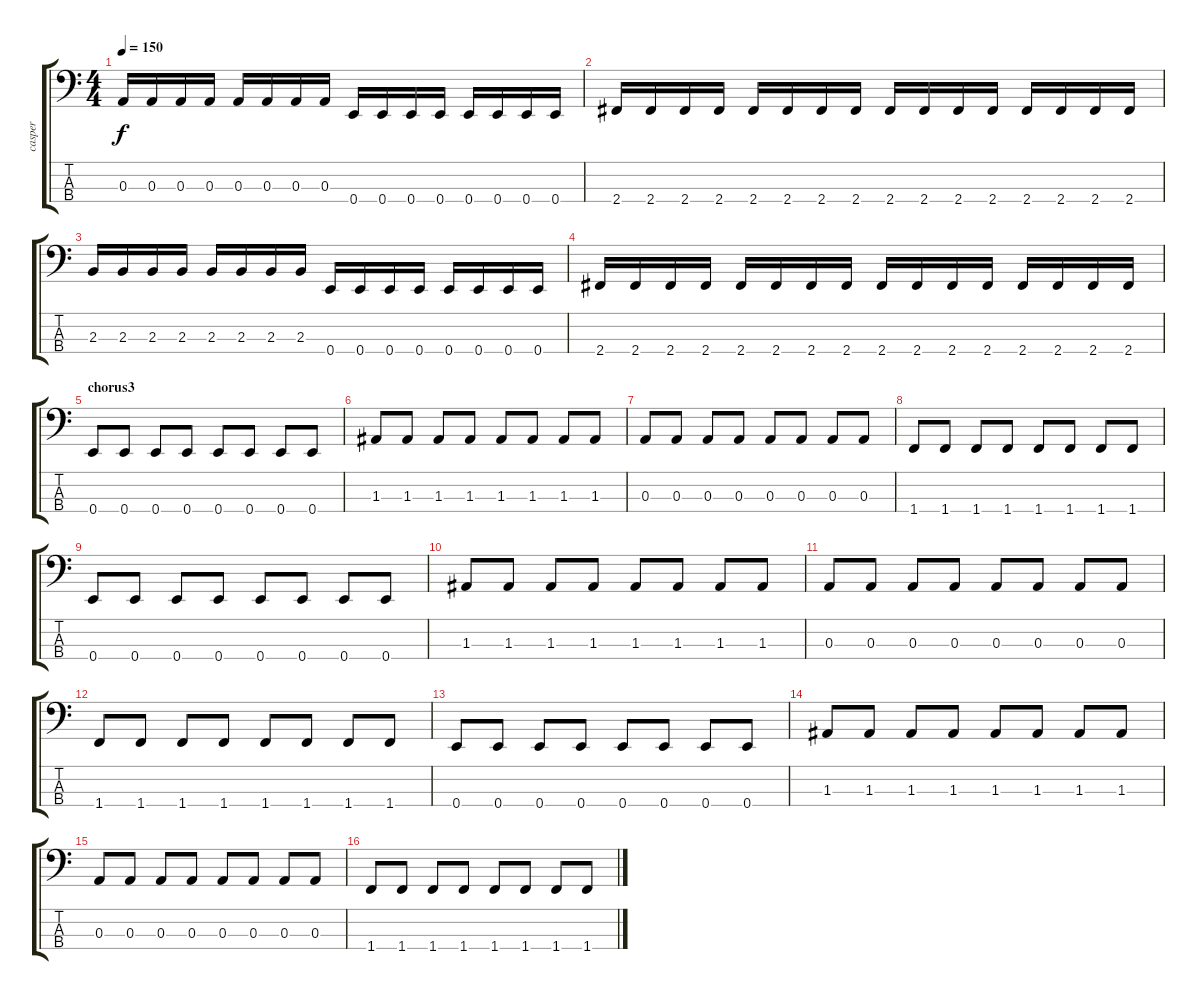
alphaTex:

\track ("casper" "casper") {instrument electricbasspick}
\staff {score tabs}
\tuning (G2 D2 A1 E1) {hide}
\ts (4 4)
\tempo 150
\clef f4
\ks c
0.3.16{dy f} 0.3.16 0.3.16 0.3.16 0.3.16 0.3.16 0.3.16 0.3.16 0.4.16 0.4.16 0.4.16 0.4.16 0.4.16 0.4.16 0.4.16 0.4.16 |
2.4.16 2.4.16 2.4.16 2.4.16 2.4.16 2.4.16 2.4.16 2.4.16 2.4.16 2.4.16 2.4.16 2.4.16 2.4.16 2.4.16 2.4.16 2.4.16 |
2.3.16 2.3.16 2.3.16 2.3.16 2.3.16 2.3.16 2.3.16 2.3.16 0.4.16 0.4.16 0.4.16 0.4.16 0.4.16 0.4.16 0.4.16 0.4.16 |
2.4.16 2.4.16 2.4.16 2.4.16 2.4.16 2.4.16 2.4.16 2.4.16 2.4.16 2.4.16 2.4.16 2.4.16 2.4.16 2.4.16 2.4.16 2.4.16 |
\section ("" "chorus3")
0.4.8 0.4.8 0.4.8 0.4.8 0.4.8 0.4.8 0.4.8 0.4.8 |
1.3.8 1.3.8 1.3.8 1.3.8 1.3.8 1.3.8 1.3.8 1.3.8 |
0.3.8 0.3.8 0.3.8 0.3.8 0.3.8 0.3.8 0.3.8 0.3.8 |
1.4.8 1.4.8 1.4.8 1.4.8 1.4.8 1.4.8 1.4.8 1.4.8 |
0.4.8 0.4.8 0.4.8 0.4.8 0.4.8 0.4.8 0.4.8 0.4.8 |
1.3.8 1.3.8 1.3.8 1.3.8 1.3.8 1.3.8 1.3.8 1.3.8 |
0.3.8 0.3.8 0.3.8 0.3.8 0.3.8 0.3.8 0.3.8 0.3.8 |
1.4.8 1.4.8 1.4.8 1.4.8 1.4.8 1.4.8 1.4.8 1.4.8 |
0.4.8 0.4.8 0.4.8 0.4.8 0.4.8 0.4.8 0.4.8 0.4.8 |
1.3.8 1.3.8 1.3.8 1.3.8 1.3.8 1.3.8 1.3.8 1.3.8 |
0.3.8 0.3.8 0.3.8 0.3.8 0.3.8 0.3.8 0.3.8 0.3.8 |
1.4.8 1.4.8 1.4.8 1.4.8 1.4.8 1.4.8 1.4.8 1.4.8
